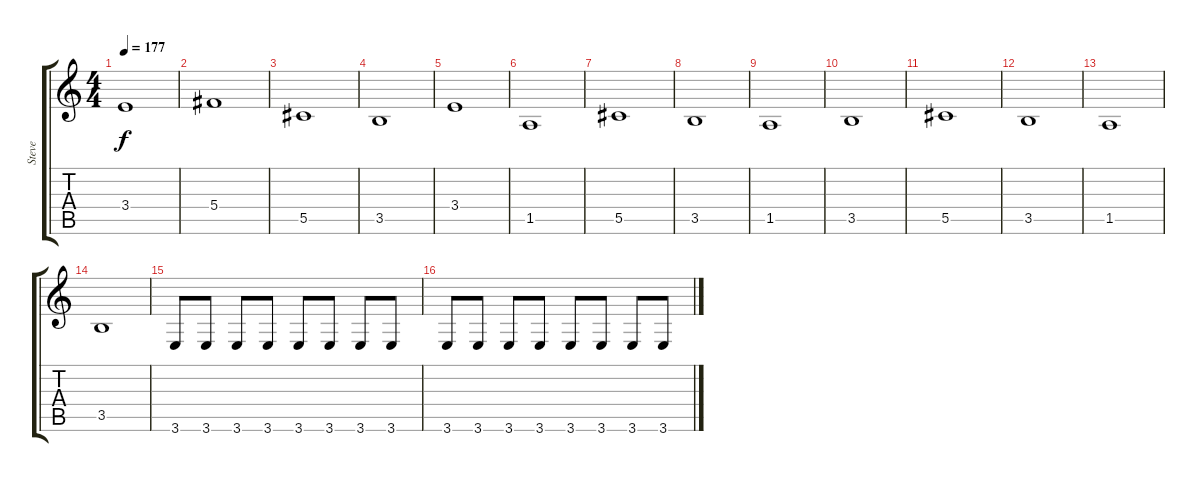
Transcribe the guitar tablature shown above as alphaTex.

\track ("Steve" "Steve") {instrument acousticbass}
\staff {score tabs}
\tuning (Eb4 Bb3 Gb3 Db3 Ab2 Db2) {hide}
\ts (4 4)
\tempo 177
\clef g2
\ks c
3.4.1{dy f} |
5.4.1 |
5.5.1 |
3.5.1 |
3.4.1 |
1.5.1 |
5.5.1 |
3.5.1 |
1.5.1 |
3.5.1 |
5.5.1 |
3.5.1 |
1.5.1 |
3.5.1 |
3.6.8 3.6.8 3.6.8 3.6.8 3.6.8 3.6.8 3.6.8 3.6.8 |
3.6.8 3.6.8 3.6.8 3.6.8 3.6.8 3.6.8 3.6.8 3.6.8
